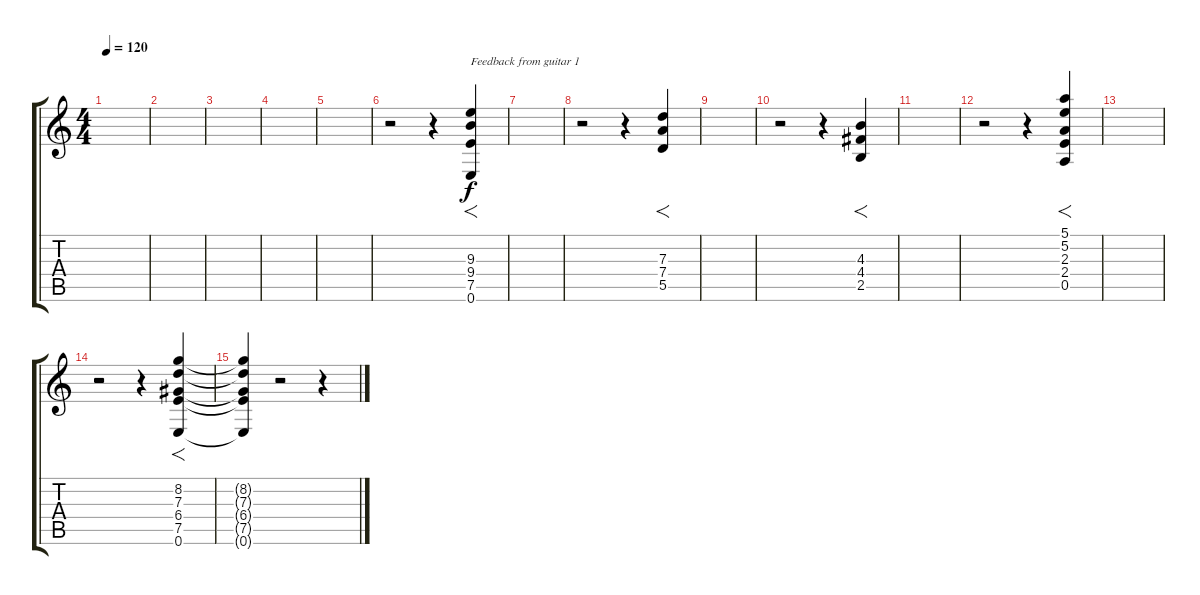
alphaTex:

\track "" {instrument overdrivenguitar}
\staff {score tabs}
\tuning (E4 B3 G3 D3 A2 E2) {hide}
\ts (4 4)
\tempo 120
\clef g2
\ks c
|
|
|
|
|
r.2 r.4 (9.3 9.4 7.5 0.6).4{f txt "Feedback from guitar 1" balance 16} |
|
r.2 r.4 (7.3 7.4 5.5).4{f balance 16} |
|
r.2 r.4 (4.3 4.4 2.5).4{f balance 16} |
|
r.2 r.4 (5.1 5.2 2.3 2.4 0.5).4{f balance 16} |
|
r.2 r.4 (8.2 7.3 6.4 7.5 0.6).4{f balance 16} |
(8.2{t} 7.3{t} 6.4{t} 7.5{t} 0.6{t}).4 r.2 r.4
